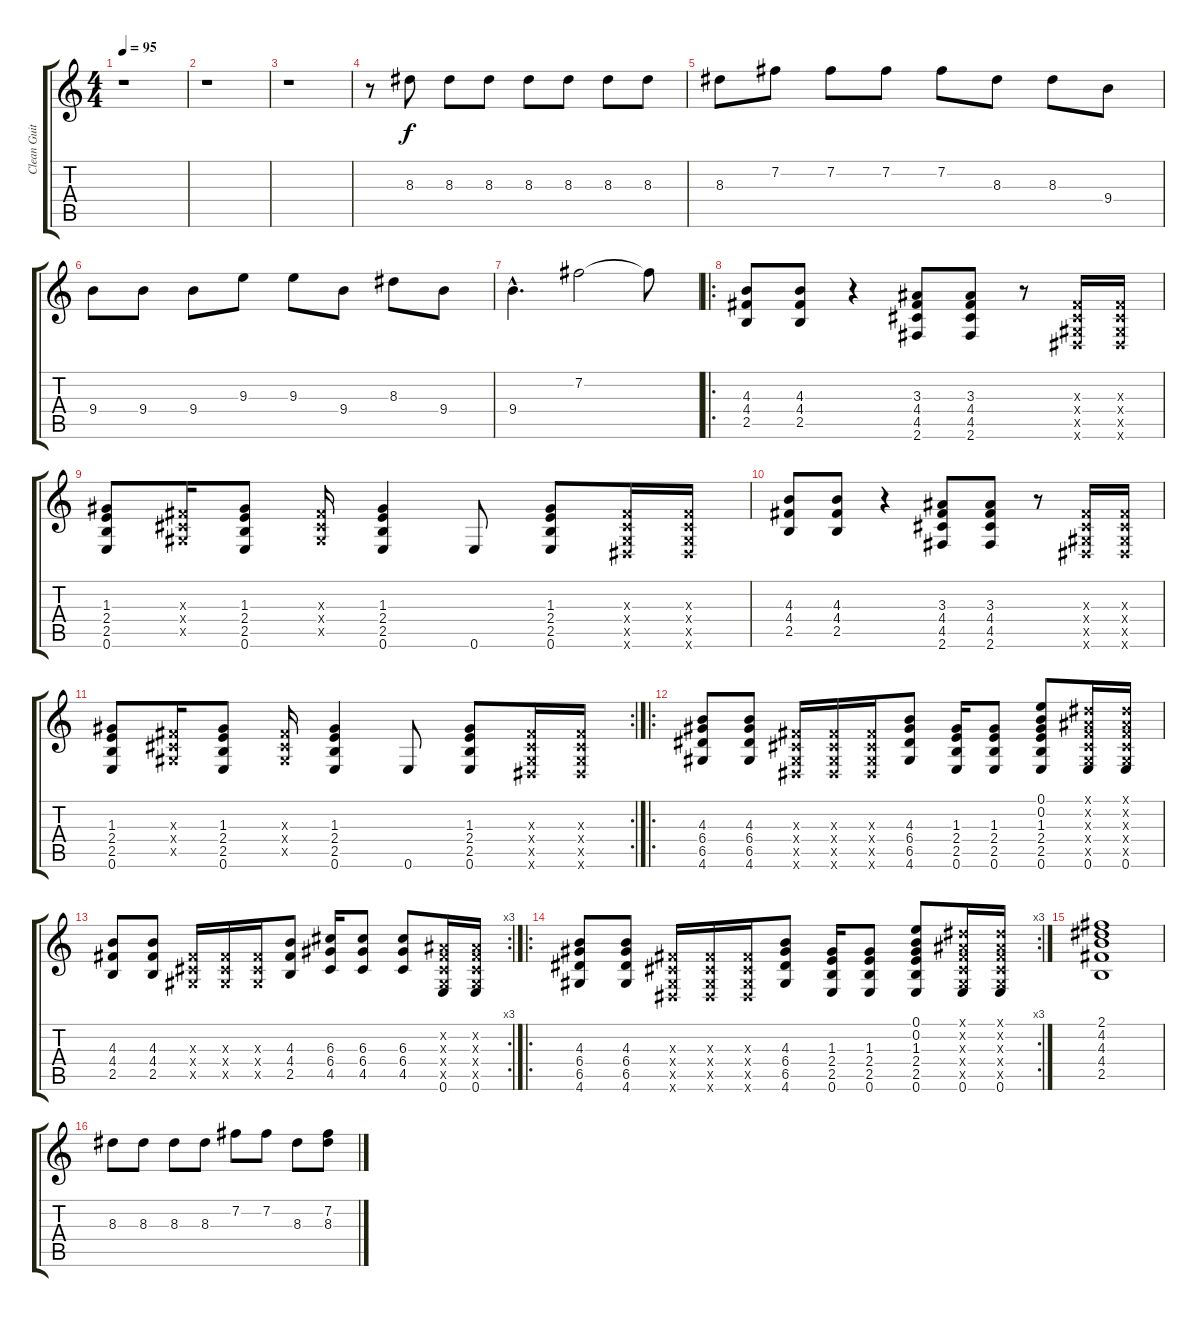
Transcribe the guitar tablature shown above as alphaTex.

\track ("Clean Guitar II" "Clean Guit") {instrument electricguitarclean}
\staff {score tabs}
\tuning (E4 B3 G3 D3 A2 E2) {hide}
\ts (4 4)
\tempo 95
\clef g2
\ks c
r.1{dy f instrument electricguitarclean} |
r.1 |
r.1 |
r.8 8.3.8 8.3.8 8.3.8 8.3.8 8.3.8 8.3.8 8.3.8 |
8.3.8 7.2.8 7.2.8 7.2.8 7.2.8 8.3.8 8.3.8 9.4.8 |
9.4.8 9.4.8 9.4.8 9.3.8 9.3.8 9.4.8 8.3.8 9.4.8 |
9.4{hac}.4{d} 7.2.2 7.2{t}.8 |
\ro
(4.3 4.4 2.5).8 (4.3 4.4 2.5).8 r.4 (3.3 4.4 4.5 2.6).8 (3.3 4.4 4.5 2.6).8 r.8 (-1.3{x} -1.4{x} -1.5{x} -1.6{x}).16 (-1.3{x} -1.4{x} -1.5{x} -1.6{x}).16 |
(1.3 2.4 2.5 0.6).8 (-1.3{x} -1.4{x} -1.5{x}).16 (1.3 2.4 2.5 0.6).8 (-1.3{x} -1.4{x} -1.5{x}).16 (1.3 2.4 2.5 0.6).4 0.6.8 (1.3 2.4 2.5 0.6).8 (-1.3{x} -1.4{x} -1.5{x} -1.6{x}).16 (-1.3{x} -1.4{x} -1.5{x} -1.6{x}).16 |
(4.3 4.4 2.5).8 (4.3 4.4 2.5).8 r.4 (3.3 4.4 4.5 2.6).8 (3.3 4.4 4.5 2.6).8 r.8 (-1.3{x} -1.4{x} -1.5{x} -1.6{x}).16 (-1.3{x} -1.4{x} -1.5{x} -1.6{x}).16 |
\rc 2
(1.3 2.4 2.5 0.6).8 (-1.3{x} -1.4{x} -1.5{x}).16 (1.3 2.4 2.5 0.6).8 (-1.3{x} -1.4{x} -1.5{x}).16 (1.3 2.4 2.5 0.6).4 0.6.8 (1.3 2.4 2.5 0.6).8 (-1.3{x} -1.4{x} -1.5{x} -1.6{x}).16 (-1.3{x} -1.4{x} -1.5{x} -1.6{x}).16 |
\ro
(4.3 6.4 6.5 4.6).8 (4.3 6.4 6.5 4.6).8 (-1.3{x} -1.4{x} -1.5{x} -1.6{x}).16 (-1.3{x} -1.4{x} -1.5{x} -1.6{x}).16 (-1.3{x} -1.4{x} -1.5{x} -1.6{x}).16 (4.3 6.4 6.5 4.6).8 (1.3 2.4 2.5 0.6).16 (1.3 2.4 2.5 0.6).8 (0.1 0.2 1.3 2.4 2.5 0.6).8 (-1.1{x} -1.2{x} -1.3{x} -1.4{x} -1.5{x} 0.6).16 (-1.1{x} -1.2{x} -1.3{x} -1.4{x} -1.5{x} 0.6).16 |
\rc 3
(4.3 4.4 2.5).8 (4.3 4.4 2.5).8 (-1.3{x} -1.4{x} -1.5{x}).16 (-1.3{x} -1.4{x} -1.5{x}).16 (-1.3{x} -1.4{x} -1.5{x}).16 (4.3 4.4 2.5).8 (6.3 6.4 4.5).16 (6.3 6.4 4.5).8 (6.3 6.4 4.5).8 (-1.2{x} -1.3{x} -1.4{x} -1.5{x} 0.6).16 (-1.2{x} -1.3{x} -1.4{x} -1.5{x} 0.6).16 |
\ro
\rc 3
(4.3 6.4 6.5 4.6).8 (4.3 6.4 6.5 4.6).8 (-1.3{x} -1.4{x} -1.5{x} -1.6{x}).16 (-1.3{x} -1.4{x} -1.5{x} -1.6{x}).16 (-1.3{x} -1.4{x} -1.5{x} -1.6{x}).16 (4.3 6.4 6.5 4.6).8 (1.3 2.4 2.5 0.6).16 (1.3 2.4 2.5 0.6).8 (0.1 0.2 1.3 2.4 2.5 0.6).8 (-1.1{x} -1.2{x} -1.3{x} -1.4{x} -1.5{x} 0.6).16 (-1.1{x} -1.2{x} -1.3{x} -1.4{x} -1.5{x} 0.6).16 |
(2.1 4.2 4.3 4.4 2.5).1 |
8.3.8 8.3.8 8.3.8 8.3.8 7.2.8 7.2.8 8.3.8 (7.2 8.3).8
